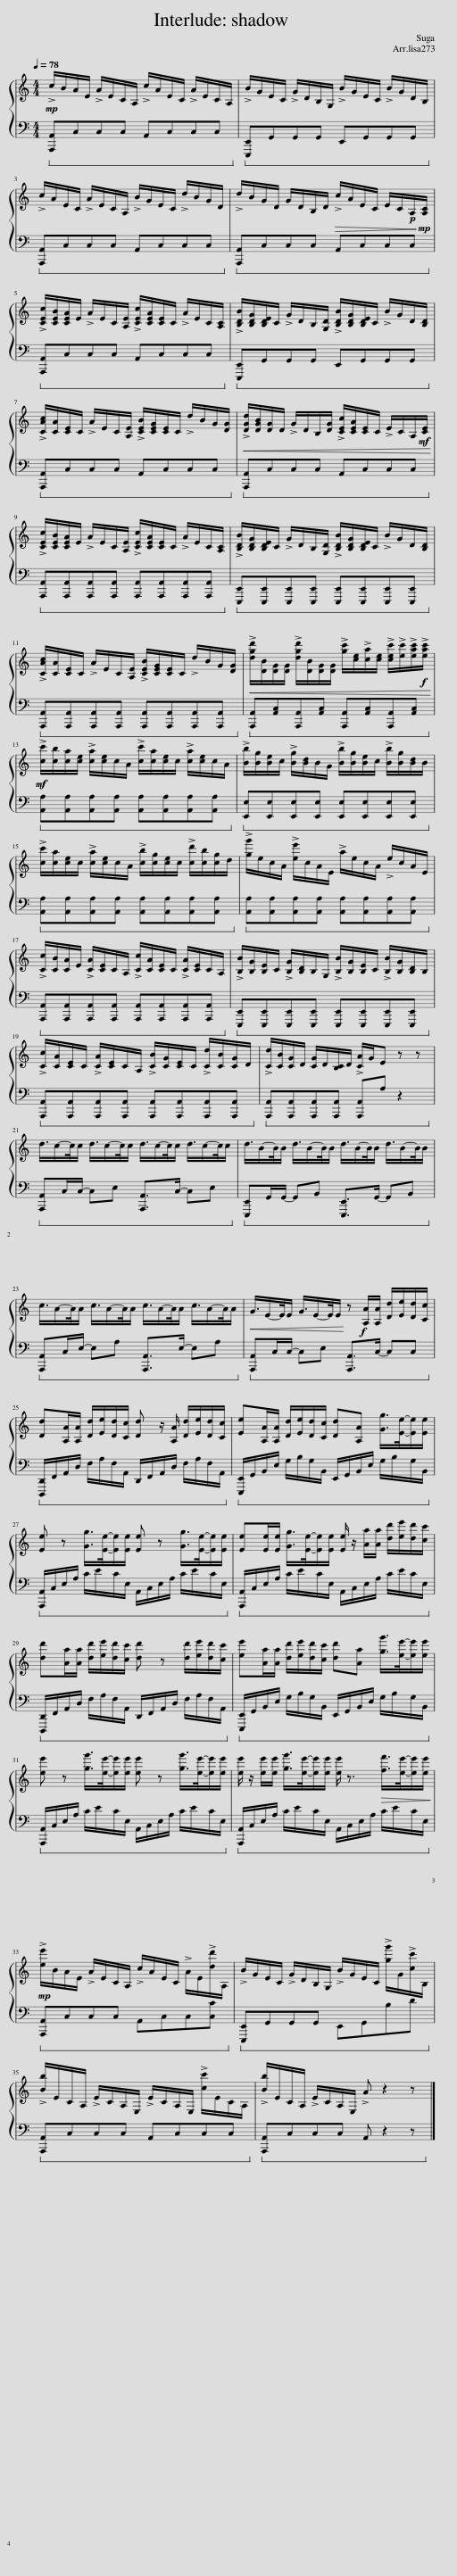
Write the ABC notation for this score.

X:1
%%score { 1 | 2 }
L:1/8
Q:1/4=78
M:4/4
I:linebreak $
K:C
V:1 treble
V:2 bass
V:1
!mp! !>!c/B/A/E/ !>!A/E/C/A,/ !>!c/A/E/C/ !>!A/E/C/A,/ | !>!B/G/E/C/ !>!G/D/B,/G,/ !>!B/G/E/C/ !>!B/G/D/B,/ |$ !>!c/A/E/C/ !>!A/E/C/A,/ !>!B/G/E/C/ !>!d/B/G/D/ | !>!d/B/G/D/ G/D/B,/D/!>(! !>!c/A/E/C/ E/C/!p!A,/!>)!!mp![A,C]/ |$ !>![CEc]/[CEB]/[CEA]/E/ !>!A/E/C/[A,E]/ !>![CEc]/[CEA]/[CE]/C/ !>!A/E/C/[A,C]/ | %5
 !>![B,DB]/[B,DG]/[B,DE]/C/ !>!G/D/B,/[G,D]/ !>![B,DB]/[B,DG]/[B,DE]/C/ !>!B/G/D/[B,D]/ |$ !>![CAc]/[CA]/[CE]/C/ !>!A/E/C/[A,E]/ !>![CEB]/[CEG]/[CE]/C/ !>!d/B/G/[DG]/ | !>![DGd]/[DGB]/[DG]/D/ !>!G/D/B,/[DG]/ !>![CEc]/[CEA]/[CE]/C/ !>!E/C/A,/!mf![CE]/ |$ !>![CEc]/[CEB]/[CEA]/E/ !>!A/E/C/[A,E]/ !>![CEc]/[CEA]/[CE]/C/ !>!A/E/C/[A,C]/ | !>![B,DB]/[B,DG]/[B,DE]/C/ !>!G/D/B,/[G,D]/ !>![B,DB]/[B,DG]/[B,DE]/C/ !>!B/G/D/[B,D]/ |$ %10
 !>![CAc]/[CA]/[CE]/C/ !>!A/E/C/[A,E]/ !>![CEB]/[CEG]/[CE]/C/ !>!d/B/G/[DG]/ |!<(! !>![dgd']/[DB]/[DG]/[DG]/ !>![dgd']/[DB]/[DG]/[DG]/ !>![gc']/[ce]/!>![ca]/[ce]/ !>![cec']/!>![ec']/!>![eac']/!f!!>![eac']/!<)! |$!mf! !>![cc']/[cb]/[ca]/[ce]/ !>![ca]/[ce]/c/A/ !>![cc']/[ca]/[ce]/c/ !>![ca]/[ce]/c/A/ | !>![Bb]/[Bg]/[Be]/c/ !>![Bg]/[Bd]/B/G/ !>![Bb]/[Bg]/[Be]/c/ !>![Bb]/[Bg]/[Bd]/B/ |$ !>![cc']/[ca]/[ce]/c/ !>![ca]/[ce]/c/A/ !>![cb]/[cg]/[ce]/c/ !>![cd']/[cb]/[cg]/d/ | %15
 !>![gg']/e/c/A/ !>![ee']/c/A/E/ !>!a/e/c/A/ !>!e/c/A/E/ |$ !>![Cc]/[CB]/[CA]/E/ !>![CA]/[CE]/C/A,/ !>![Cc]/[CA]/[CE]/C/ !>![CA]/[CE]/C/A,/ | !>![B,B]/[B,G]/[B,E]/C/ !>![B,G]/[B,D]/B,/G,/ !>![B,B]/[B,G]/[B,E]/C/ !>![B,B]/[B,G]/[B,D]/B,/ |$ !>![Cc]/[CA]/[CE]/C/ !>![CA]/[CE]/C/A,/ !>![CB]/[CG]/[CE]/C/ !>![Cd]/[CB]/[CG]/D/ | !>![Cd]/[CB]/[CG]/D/ [CG]/D/[B,C]/D/ !>![CA]/G/E z z |$ %20
 d3/4c/-c/4c/ d3/4c/-c/4c/ d3/4c/-c/4c/ d3/4c/-c/4c/ | d3/4B/-B/4B/ d3/4B/-B/4B/ d3/4B/-B/4B/ d3/4B/-B/4B/ |$ c3/4A/-A/4A/ c3/4A/-A/4A/ c3/4A/-A/4A/ c3/4A/-A/4A/ |!<(! G3/4E/-E/4E/ G3/4E/-E/4E/!<)! z!f! [A,A]/[A,A]/ [Dd]/[Ee]/[Dd]/[Cc]/ |$ [Dd][A,A]/[A,A]/ [Dd]/[Ee]/[Dd]/[Cc]/ [Dd] z/ [A,A]/ [Dd]/[Ee]/[Dd]/[Cc]/ | %25
 [Ee][A,A]/[A,A]/ [Dd]/[Ee]/[Dd]/[Cc]/ [Dd][A,A] [Gg]/>[Ee]/-[Ee]/[Ee]/ |$ [Ee] z [Gg]/>[Ee]/-[Ee]/[Ee]/ [Ee] z [Gg]/>[Ee]/-[Ee]/[Ee]/ | [Ee][Ee]/[Ee]/ [Gg]/>[Ee]/-[Ee]/[Ee]/ [Ee]/ z/ [Aa]/[Aa]/ [dd']/[ee']/[dd']/[cc']/ |$ [dd'][Aa]/[Aa]/ [dd']/[ee']/[dd']/[cc']/ [dd'] z [dd']/[ee']/[dd']/[cc']/ | [ee'][Aa]/[Aa]/ [dd']/[ee']/[dd']/[cc']/ [dd'][Aa] [gg']/>[ee']/-[ee']/[ee']/ |$ %30
 [ee'] z [gg']/>[ee']/-[ee']/[ee']/ [ee'] z [gg']/>[ee']/-[ee']/[ee']/ | [ee']/ z/ [ee']/[ee']/ [gg']/>[ee']/-[ee']/[ee']/ [ee']/ z3/2!>(! [ff']/>[ee']/-[ee']/[ee']/!>)! |$ !>![ee']/B/A/E/ !>!A/E/C/A,/ !>!c/A/E/C/ !>!A/E/!>![dd']/A,/ | !>!B/G/E/C/ !>!G/D/B,/G,/ !>!B/G/E/C/ !>![gg']/G/!>![cc']/B,/ |$ !>![Bb]/E/C/A,/ !>!E/C/A,/E,/ !>!E/C/A,/E,/ !>![cc']/E/C/A,/ | %35
 !>![Bb]/E/C/A,/ !>!E/C/A,/E,/ !>!A z2 z |] %36
V:2
!ped! [A,,,A,,]C,C,C, A,,C,C,C,!ped-up! |!ped! [E,,,E,,]G,,G,,G,, E,,G,,G,,G,,!ped-up! |$!ped! [A,,,A,,]C,C,C, A,,C,C,C,!ped-up! |!ped! [A,,,A,,]C,C,C, A,,C,C,C,!ped-up! |$!ped! [A,,,A,,]C,C,C, A,,C,C,C,!ped-up! | %5
!ped! [E,,,E,,]G,,G,,G,, E,,G,,G,,G,,!ped-up! |$!ped! [A,,,A,,]C,C,C, A,,C,C,C,!ped-up! |!ped!!<(! [A,,,A,,]C,C,C, A,,C,C,C,!ped-up!!<)! |$!ped! [A,,,A,,][A,,,A,,][A,,,A,,][A,,,A,,] [A,,,A,,][A,,,A,,][A,,,A,,][A,,,A,,]!ped-up! |!ped! [E,,,E,,][E,,,E,,][E,,,E,,][E,,,E,,] [E,,,E,,][E,,,E,,][E,,,E,,][E,,,E,,]!ped-up! |$ %10
!ped! [A,,,A,,][A,,,A,,][A,,,A,,][A,,,A,,] [A,,,A,,][A,,,A,,][A,,,A,,][A,,,A,,]!ped-up! |!ped! [A,,,A,,][A,,C,][A,,,A,,][A,,C,] [A,,,A,,][A,,C,][A,,,A,,][A,,C,]!ped-up! |$!ped! [A,,A,][A,,A,][A,,A,][A,,A,] [A,,A,][A,,A,][A,,A,][A,,A,]!ped-up! |!ped! [E,,E,][E,,E,][E,,E,][E,,E,] [E,,E,][E,,E,][E,,E,][E,,E,]!ped-up! |$!ped! [A,,A,][A,,A,][A,,A,][A,,A,] [A,,A,][A,,A,][A,,A,][A,,A,]!ped-up! | %15
!ped! [A,,A,][A,,A,][A,,A,][A,,A,] [A,,A,][A,,A,][A,,A,][A,,A,]!ped-up! |$!ped! [A,,,A,,][A,,,A,,][A,,,A,,][A,,,A,,] [A,,,A,,][A,,,A,,][A,,,A,,][A,,,A,,]!ped-up! |!ped! [E,,,E,,][E,,,E,,][E,,,E,,][E,,,E,,] [E,,,E,,][E,,,E,,][E,,,E,,][E,,,E,,]!ped-up! |$!ped! [A,,,A,,][A,,,A,,][A,,,A,,][A,,,A,,] [A,,,A,,][A,,,A,,][A,,,A,,][A,,,A,,]!ped-up! |!ped! [A,,,A,,][A,,,A,,][A,,,A,,][A,,,A,,] [A,,,A,,]A, z2!ped-up! |$ %20
!ped! [A,,,A,,]C,/C,/- C,E, [A,,,A,,]>C,- C,E,!ped-up! |!ped! [E,,,E,,]G,,/G,,/- G,,B,, [E,,,E,,]>G,,- G,,B,,!ped-up! |$!ped! [A,,,A,,]C,/E,/- E,A, [A,,,A,,]>E,- E,A,!ped-up! |!ped! [A,,,A,,]C,/C,/- C,E, [A,,,A,,]>C,- C,C,!ped-up! |$!ped! [D,,,D,,]/F,,/A,,/D,/ F,/A,/F,/A,,/ D,,/F,,/A,,/D,/ F,/A,/F,/A,,/!ped-up! | %25
!ped! [E,,,E,,]/G,,/B,,/E,/ G,/B,/G,/B,,/ E,,/G,,/B,,/E,/ G,/B,/G,/B,,/!ped-up! |$!ped! [A,,,A,,]/C,/E,/A,/ C/E/C/E,/ A,,/C,/E,/A,/ C/E/C/E,/!ped-up! |!ped! [A,,,A,,]/C,/E,/A,/ C/E/C/E,/ A,,/C,/E,/A,/ C/E/C/E,/!ped-up! |$!ped! [D,,,D,,]/F,,/A,,/D,/ F,/A,/F,/A,,/ D,,/F,,/A,,/D,/ F,/A,/F,/A,,/!ped-up! |!ped! [E,,,E,,]/G,,/B,,/E,/ G,/B,/G,/B,,/ E,,/G,,/B,,/E,/ G,/B,/G,/B,,/!ped-up! |$ %30
!ped! [A,,,A,,]/C,/E,/A,/ C/E/C/E,/ A,,/C,/E,/A,/ C/E/C/E,/!ped-up! |!ped! [A,,,A,,]/C,/E,/A,/ C/E/C/E,/ A,,/C,/E,/A,/ C/E/C/E,/!ped-up! |$!mp!!ped! [A,,,A,,]C,C,C, A,,C,C,[C,C]!ped-up! |!ped! [E,,,E,,]G,,G,,G,, E,,G,,B,D!ped-up! |$!ped! [A,,,A,,]C,C,C, A,,C,C,C,!ped-up! | %35
!ped! [A,,,A,,]C,C,C, A,, z2 z!ped-up! |] %36
